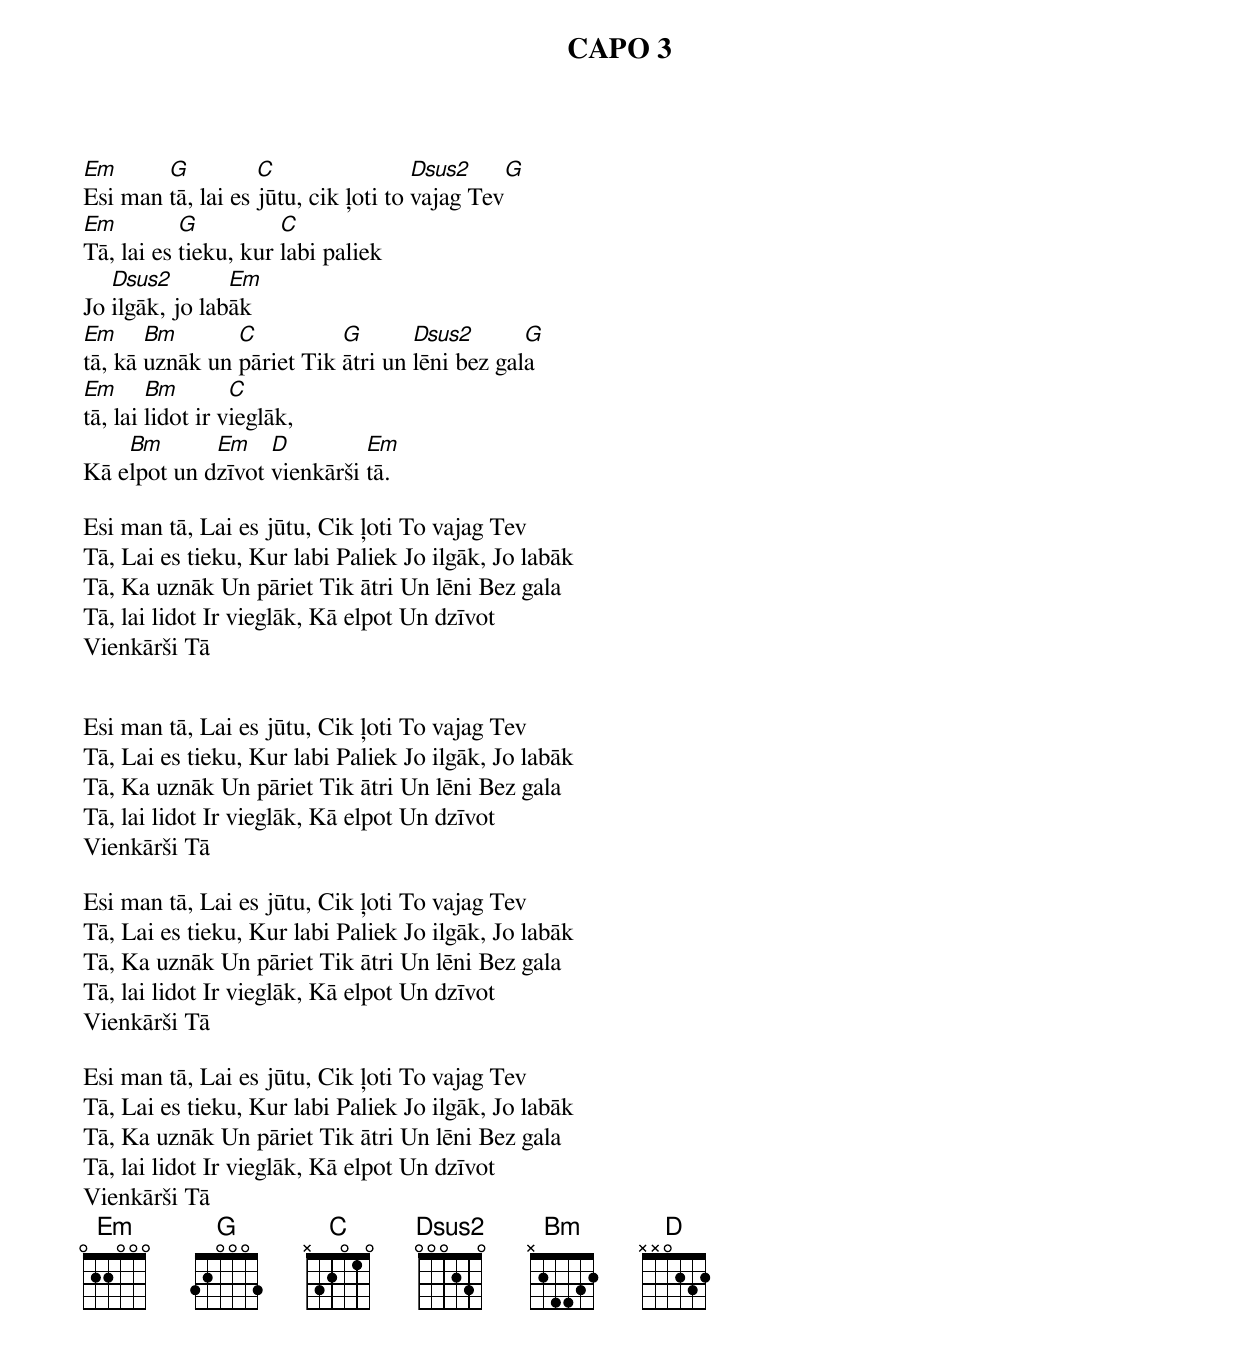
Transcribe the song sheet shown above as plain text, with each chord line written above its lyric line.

CAPO 3

Em      G          C                 Dsus2    G
Esi man tā, lai es jūtu, cik ļoti to vajag Tev
Em         G          C
Tā, lai es tieku, kur labi paliek
   Dsus2        Em
Jo ilgāk, jo labāk
Em     Bm       C          G       Dsus2       G
tā, kā uznāk un pāriet Tik ātri un lēni bez gala
Em      Bm        C
tā, lai lidot ir vieglāk,
    Bm       Em    D         Em
Kā elpot un dzīvot vienkārši tā.

Esi man tā, Lai es jūtu, Cik ļoti To vajag Tev
Tā, Lai es tieku, Kur labi Paliek Jo ilgāk, Jo labāk
Tā, Ka uznāk Un pāriet Tik ātri Un lēni Bez gala
Tā, lai lidot Ir vieglāk, Kā elpot Un dzīvot
Vienkārši Tā


Esi man tā, Lai es jūtu, Cik ļoti To vajag Tev
Tā, Lai es tieku, Kur labi Paliek Jo ilgāk, Jo labāk
Tā, Ka uznāk Un pāriet Tik ātri Un lēni Bez gala
Tā, lai lidot Ir vieglāk, Kā elpot Un dzīvot
Vienkārši Tā

Esi man tā, Lai es jūtu, Cik ļoti To vajag Tev
Tā, Lai es tieku, Kur labi Paliek Jo ilgāk, Jo labāk
Tā, Ka uznāk Un pāriet Tik ātri Un lēni Bez gala
Tā, lai lidot Ir vieglāk, Kā elpot Un dzīvot
Vienkārši Tā

Esi man tā, Lai es jūtu, Cik ļoti To vajag Tev
Tā, Lai es tieku, Kur labi Paliek Jo ilgāk, Jo labāk
Tā, Ka uznāk Un pāriet Tik ātri Un lēni Bez gala
Tā, lai lidot Ir vieglāk, Kā elpot Un dzīvot
Vienkārši Tā
